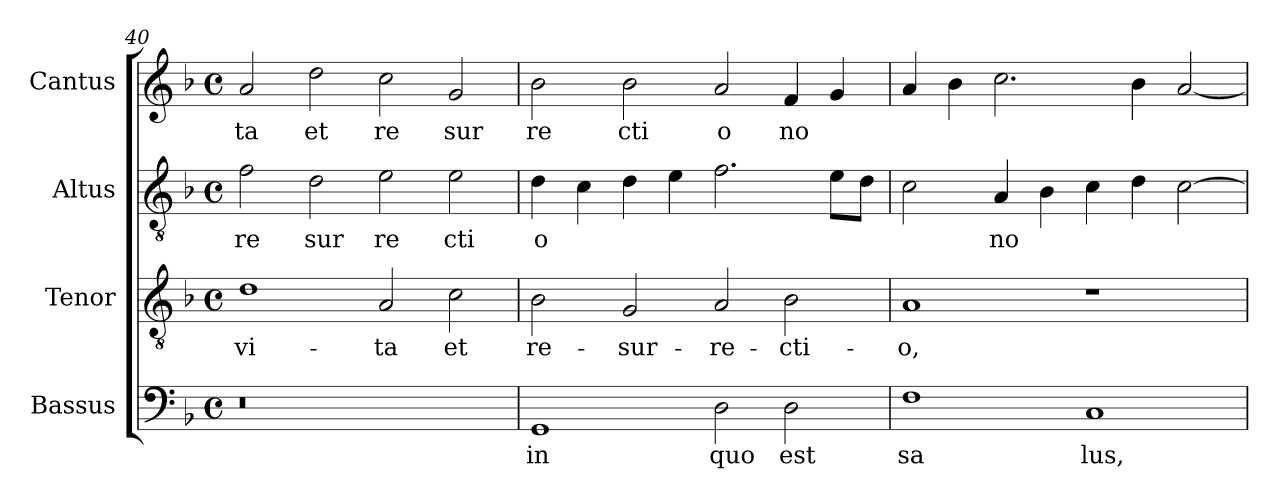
**kern	**text	**kern	**text	**kern	**text	**kern	**text
*part4	*part4	*part3	*part3	*part2	*part2	*part1	*part1
*staff4	*staff4	*staff3	*staff3	*staff2	*staff2	*staff1	*staff1
*I"Bassus	*	*I"Tenor	*	*I"Altus	*	*I"Cantus	*
*clefF4	*	*clefGv2	*	*clefGv2	*	*clefG2	*
*k[b-]	*	*k[b-]	*	*k[b-]	*	*k[b-]	*
*F:	*	*F:	*	*F:	*	*F:	*
*M4/4	*	*M4/4	*	*M4/4	*	*M4/4	*
*met(c)	*	*met(c)	*	*met(c)	*	*met(c)	*
=40	=40	=40	=40	=40	=40	=40	=40
!	!	!	!LO:LY:b:cj	!	!LO:LY:b:cj	!	!LO:LY:b:cj
0r	.	1d	vi-	2f\	re	2a/	ta
!	!	!	!	!	!LO:LY:b:cj	!	!LO:LY:b:cj
.	.	.	.	2d\	sur	2dd\	et
!	!	!	!LO:LY:b:cj	!	!LO:LY:b:cj	!	!LO:LY:b:cj
.	.	2A/	-ta	2e\	re	2cc\	re
!	!	!	!LO:LY:b:cj	!	!LO:LY:b:cj	!	!LO:LY:b:cj
.	.	2c\	et	2e\	cti	2g/	sur
=41	=41	=41	=41	=41	=41	=41	=41
!	!LO:LY:b:cj	!	!LO:LY:b:cj	!	!LO:LY:b:cj	!	!LO:LY:b:cj
1GG	in	2B-\	re-	4d\	o	2b-\	re
.	.	.	.	4c\	.	.	.
!	!	!	!LO:LY:b:cj	!	!	!	!LO:LY:b:cj
.	.	2G/	-sur-	4d\	.	2b-\	cti
.	.	.	.	4e\	.	.	.
!	!LO:LY:b:cj	!	!LO:LY:b:cj	!	!	!	!LO:LY:b:cj
2D\	quo	2A/	-re-	2.f\	.	2a/	o
!	!LO:LY:b:cj	!	!LO:LY:b:cj	!	!	!	!LO:LY:b:cj
2D\	est	2B-\	-cti-	.	.	4f/	no
.	.	.	.	8e\L	.	4g/	.
.	.	.	.	8d\J	.	.	.
=42	=42	=42	=42	=42	=42	=42	=42
!	!LO:LY:b:cj	!	!LO:LY:b:cj	!	!	!	!
1F	sa	1A	-o,	2c\	.	4a/	.
.	.	.	.	.	.	4b-\	.
!	!	!	!	!	!LO:LY:b:cj	!	!
.	.	.	.	4A/	no	2.cc\	.
.	.	.	.	4B-\	.	.	.
!	!LO:LY:b:cj	!	!	!	!	!	!
1C	lus,	1r	.	4c\	.	.	.
.	.	.	.	4d\	.	4b-\	.
.	.	.	.	[<2c\	.	[>2a/	.
=	=	=	=	=	=	=	=
*-	*-	*-	*-	*-	*-	*-	*-
